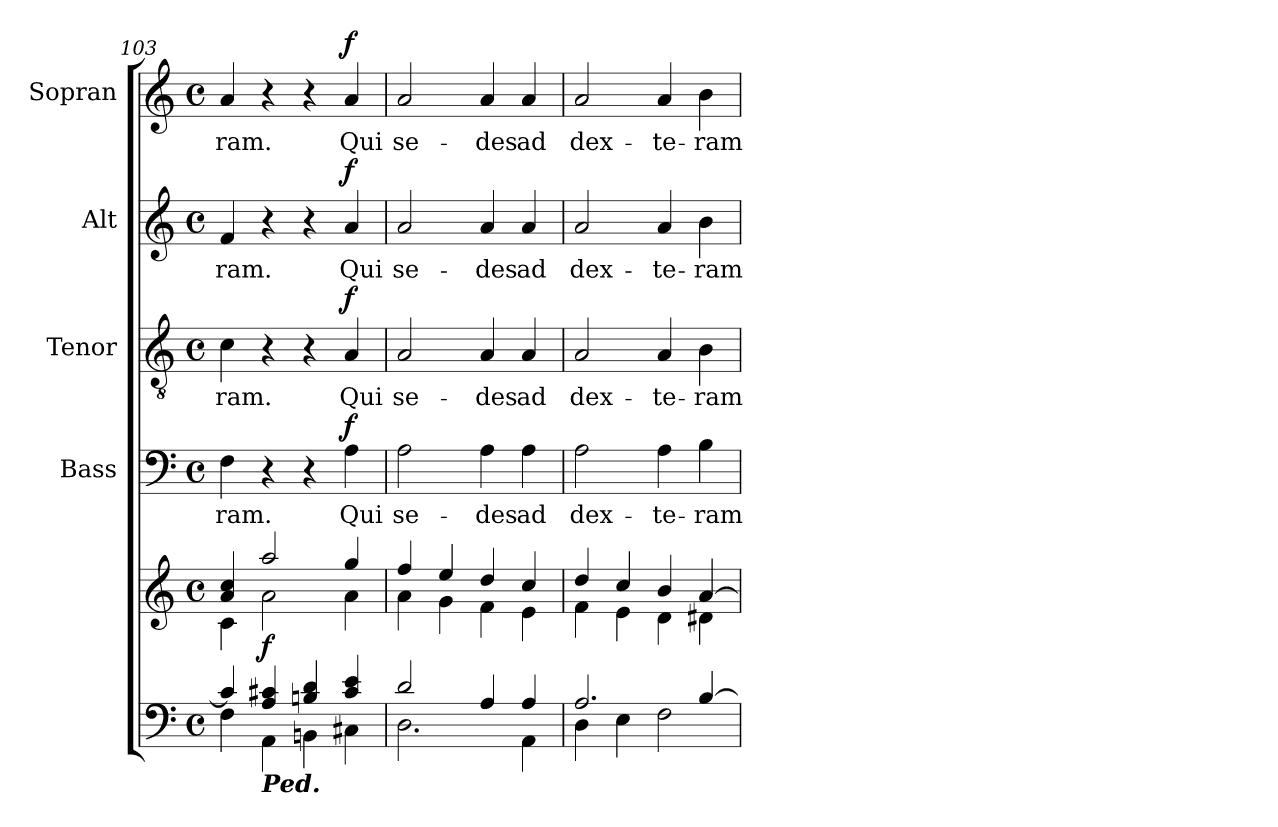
**kern	**kern	**dynam	**kern	**text	**dynam	**kern	**text	**dynam	**kern	**text	**dynam	**kern	**text	**dynam
*part5	*part5	*part5	*part4	*part4	*part4	*part3	*part3	*part3	*part2	*part2	*part2	*part1	*part1	*part1
*staff6	*staff5	*staff5/6	*staff4	*staff4	*staff4	*staff3	*staff3	*staff3	*staff2	*staff2	*staff2	*staff1	*staff1	*staff1
*	*	*	*I"Bass	*	*	*I"Tenor	*	*	*I"Alt	*	*	*I"Sopran	*	*
*	*	*	*I'B.	*	*	*I'T.	*	*	*I'A.	*	*	*I'S.	*	*
*clefF4	*clefG2	*	*clefF4	*	*	*clefGv2	*	*	*clefG2	*	*	*clefG2	*	*
*k[]	*k[]	*	*k[]	*	*	*k[]	*	*	*k[]	*	*	*k[]	*	*
*C:	*C:	*	*C:	*	*	*C:	*	*	*C:	*	*	*C:	*	*
*M4/4	*M4/4	*	*M4/4	*	*	*M4/4	*	*	*M4/4	*	*	*M4/4	*	*
*met(c)	*met(c)	*	*met(c)	*	*	*met(c)	*	*	*met(c)	*	*	*met(c)	*	*
=103	=103	=103	=103	=103	=103	=103	=103	=103	=103	=103	=103	=103	=103	=103
*^	*^	*	*	*	*	*	*	*	*	*	*	*	*	*
!	!	!	!	!	!	!LO:LY:b	!	!	!LO:LY:b	!	!	!LO:LY:b	!	!	!LO:LY:b	!
4c/]	4F\	4a/ 4cc/	4c\	.	4F\	-ram.	.	4c\	-ram.	.	4f/	-ram.	.	4a/	-ram.	.
!LO:TX:b:Bi:t=Ped.	!	!	!	!	!	!	!	!	!	!	!	!	!	!	!	!
!	!	!	!	!LO:DY:b	!	!	!	!	!	!	!	!	!	!	!	!
4A/ 4c#X/	4AA\	2aa/	2a\	f	4r	.	.	4r	.	.	4r	.	.	4r	.	.
4Bn/ 4d/	4BBn\	.	.	.	4r	.	.	4r	.	.	4r	.	.	4r	.	.
!	!	!	!	!	!	!LO:LY:b	!LO:DY:a	!	!LO:LY:b	!LO:DY:a	!	!LO:LY:b	!LO:DY:a	!	!LO:LY:b	!LO:DY:a
4c#/ 4e/	4C#X\	4gg/	4a\	.	4A\	Qui	f	4A/	Qui	f	4a/	Qui	f	4a/	Qui	f
!!LO:PB:g=z
=104	=104	=104	=104	=104	=104	=104	=104	=104	=104	=104	=104	=104	=104	=104	=104	=104
!	!	!	!	!	!	!LO:LY:b	!	!	!LO:LY:b	!	!	!LO:LY:b	!	!	!LO:LY:b	!
2d/	2.D\	4ff/	4a\	.	2A\	se-	.	2A/	se-	.	2a/	se-	.	2a/	se-	.
.	.	4ee/	4g\	.	.	.	.	.	.	.	.	.	.	.	.	.
!	!	!	!	!	!	!LO:LY:b	!	!	!LO:LY:b	!	!	!LO:LY:b	!	!	!LO:LY:b	!
4A/	.	4dd/	4f\	.	4A\	-des	.	4A/	-des	.	4a/	-des	.	4a/	-des	.
!	!	!	!	!	!	!LO:LY:b	!	!	!LO:LY:b	!	!	!LO:LY:b	!	!	!LO:LY:b	!
4A/	4AA\	4cc/	4e\	.	4A\	ad	.	4A/	ad	.	4a/	ad	.	4a/	ad	.
=105	=105	=105	=105	=105	=105	=105	=105	=105	=105	=105	=105	=105	=105	=105	=105	=105
!	!	!	!	!	!	!LO:LY:b	!	!	!LO:LY:b	!	!	!LO:LY:b	!	!	!LO:LY:b	!
2.A/	4D\	4dd/	4f\	.	2A\	dex-	.	2A/	dex-	.	2a/	dex-	.	2a/	dex-	.
.	4E\	4cc/	4e\	.	.	.	.	.	.	.	.	.	.	.	.	.
!	!	!	!	!	!	!LO:LY:b	!	!	!LO:LY:b	!	!	!LO:LY:b	!	!	!LO:LY:b	!
.	2F\	4b/	4d\	.	4A\	-te-	.	4A/	-te-	.	4a/	-te-	.	4a/	-te-	.
!	!	!	!	!	!	!LO:LY:b	!	!	!LO:LY:b	!	!	!LO:LY:b	!	!	!LO:LY:b	!
[>4B/	.	[>4a/	4d#X\	.	4B\	-ram	.	4B\	-ram	.	4b\	-ram	.	4b\	-ram	.
*v	*v	*	*	*	*	*	*	*	*	*	*	*	*	*	*	*
*	*v	*v	*	*	*	*	*	*	*	*	*	*	*	*	*
=	=	=	=	=	=	=	=	=	=	=	=	=	=	=
*-	*-	*-	*-	*-	*-	*-	*-	*-	*-	*-	*-	*-	*-	*-
